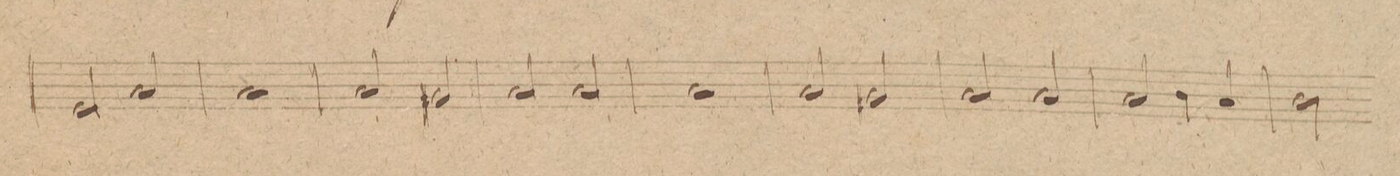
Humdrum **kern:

**kern	**dynam
*I"Oboi 2do	*
*clefG2	*
*k[]	*
*met(c|)	*
*M2/2	*
2e/	.
2a/	.
=13	=13
1a	.
=14	=14
2a/	.
2g#X/	.
=15	=15
2a/	.
2a/	.
=16	=16
1a	.
=17	=17
2a/	.
2g#X/	.
=18	=18
2a/	.
2a/	.
=19	=19
2a/	.
4b\	.
4a/	.
=20	=20
2b\	.
*-	*-
